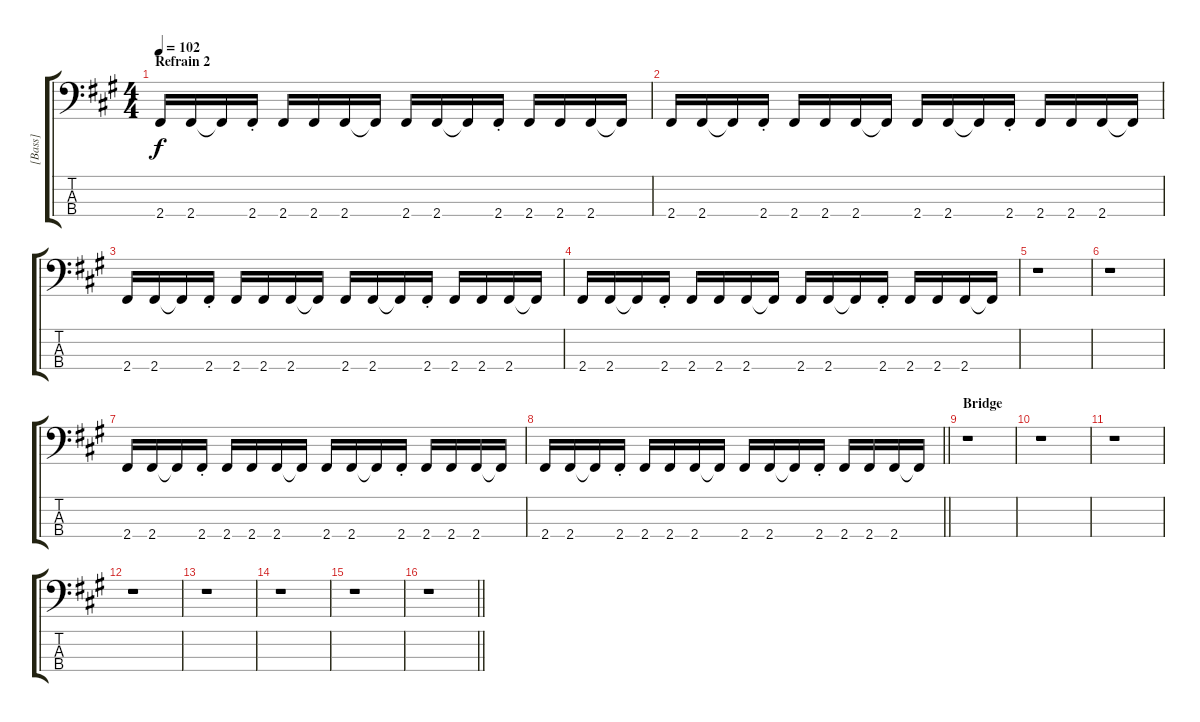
\track ("[Bass]" "[Bass]") {instrument electricbassfinger}
\staff {score tabs}
\tuning (G2 D2 A1 E1) {hide}
\ts (4 4)
\section ("" "Refrain 2")
\tempo 102
\clef f4
\ks f#minor
2.4.16{dy f} 2.4.16 2.4{t}.16 2.4{st}.16 2.4.16 2.4.16 2.4.16 2.4{t}.16 2.4.16 2.4.16 2.4{t}.16 2.4{st}.16 2.4.16 2.4.16 2.4.16 2.4{t}.16 |
2.4.16 2.4.16 2.4{t}.16 2.4{st}.16 2.4.16 2.4.16 2.4.16 2.4{t}.16 2.4.16 2.4.16 2.4{t}.16 2.4{st}.16 2.4.16 2.4.16 2.4.16 2.4{t}.16 |
2.4.16 2.4.16 2.4{t}.16 2.4{st}.16 2.4.16 2.4.16 2.4.16 2.4{t}.16 2.4.16 2.4.16 2.4{t}.16 2.4{st}.16 2.4.16 2.4.16 2.4.16 2.4{t}.16 |
2.4.16 2.4.16 2.4{t}.16 2.4{st}.16 2.4.16 2.4.16 2.4.16 2.4{t}.16 2.4.16 2.4.16 2.4{t}.16 2.4{st}.16 2.4.16 2.4.16 2.4.16 2.4{t}.16 |
r.1 |
r.1 |
2.4.16 2.4.16 2.4{t}.16 2.4{st}.16 2.4.16 2.4.16 2.4.16 2.4{t}.16 2.4.16 2.4.16 2.4{t}.16 2.4{st}.16 2.4.16 2.4.16 2.4.16 2.4{t}.16 |
\barLineRight lightlight
2.4.16 2.4.16 2.4{t}.16 2.4{st}.16 2.4.16 2.4.16 2.4.16 2.4{t}.16 2.4.16 2.4.16 2.4{t}.16 2.4{st}.16 2.4.16 2.4.16 2.4.16 2.4{t}.16 |
\section ("" "Bridge")
r.1 |
r.1 |
r.1 |
r.1 |
r.1 |
r.1 |
r.1 |
\barLineRight lightlight
r.1
